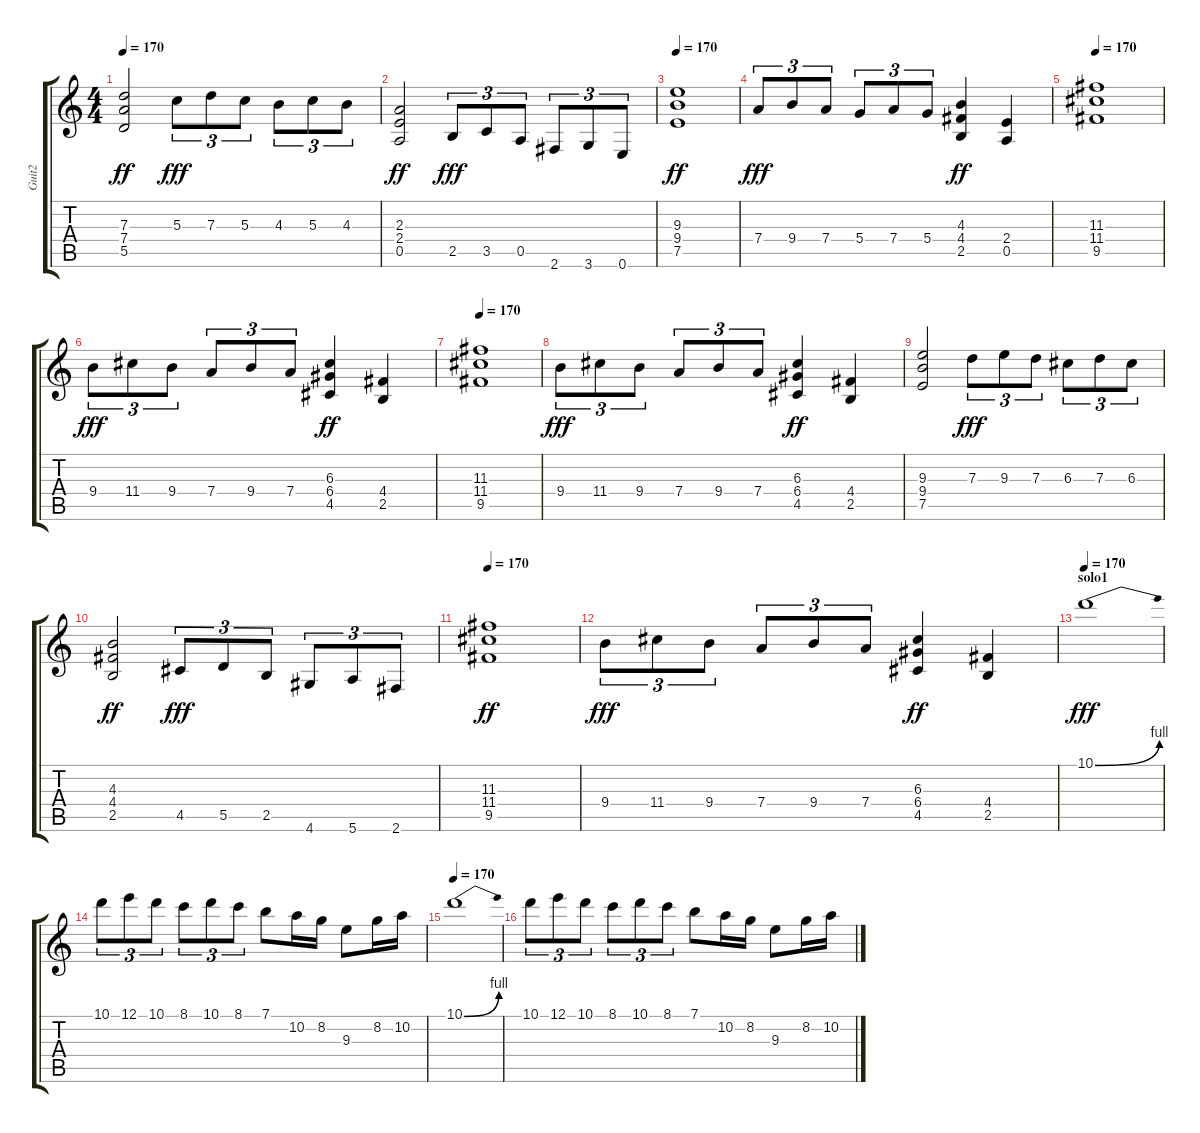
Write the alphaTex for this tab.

\track ("Guit2" "Guit2") {instrument overdrivenguitar}
\staff {score tabs}
\tuning (E4 B3 G3 D3 A2 E2) {hide}
\ts (4 4)
\tempo 170
\clef g2
\ks c
(7.3 7.4 5.5).2{dy ff} 5.3.8{tu (3 2) dy fff} 7.3.8{tu (3 2)} 5.3.8{tu (3 2)} 4.3.8{tu (3 2)} 5.3.8{tu (3 2)} 4.3.8{tu (3 2)} |
(2.3 2.4 0.5).2{dy ff} 2.5.8{tu (3 2) dy fff} 3.5.8{tu (3 2)} 0.5.8{tu (3 2)} 2.6.8{tu (3 2)} 3.6.8{tu (3 2)} 0.6.8{tu (3 2)} |
\tempo 170
(9.3 9.4 7.5).1{dy ff volume 11 instrument overdrivenguitar} |
7.4.8{tu (3 2) dy fff} 9.4.8{tu (3 2)} 7.4.8{tu (3 2)} 5.4.8{tu (3 2)} 7.4.8{tu (3 2)} 5.4.8{tu (3 2)} (4.3 4.4 2.5).4{dy ff} (2.4 0.5).4 |
\tempo 170
(11.3 11.4 9.5).1{volume 11 instrument overdrivenguitar} |
9.4.8{tu (3 2) dy fff} 11.4.8{tu (3 2)} 9.4.8{tu (3 2)} 7.4.8{tu (3 2)} 9.4.8{tu (3 2)} 7.4.8{tu (3 2)} (6.3 6.4 4.5).4{dy ff} (4.4 2.5).4 |
\tempo 170
(11.3 11.4 9.5).1{volume 11 instrument overdrivenguitar} |
9.4.8{tu (3 2) dy fff} 11.4.8{tu (3 2)} 9.4.8{tu (3 2)} 7.4.8{tu (3 2)} 9.4.8{tu (3 2)} 7.4.8{tu (3 2)} (6.3 6.4 4.5).4{dy ff} (4.4 2.5).4 |
(9.3 9.4 7.5).2 7.3.8{tu (3 2) dy fff} 9.3.8{tu (3 2)} 7.3.8{tu (3 2)} 6.3.8{tu (3 2)} 7.3.8{tu (3 2)} 6.3.8{tu (3 2)} |
(4.3 4.4 2.5).2{dy ff} 4.5.8{tu (3 2) dy fff} 5.5.8{tu (3 2)} 2.5.8{tu (3 2)} 4.6.8{tu (3 2)} 5.6.8{tu (3 2)} 2.6.8{tu (3 2)} |
\tempo 170
(11.3 11.4 9.5).1{dy ff volume 11 instrument overdrivenguitar} |
9.4.8{tu (3 2) dy fff} 11.4.8{tu (3 2)} 9.4.8{tu (3 2)} 7.4.8{tu (3 2)} 9.4.8{tu (3 2)} 7.4.8{tu (3 2)} (6.3 6.4 4.5).4{dy ff} (4.4 2.5).4 |
\section ("" "solo1")
\tempo 170
10.1{be (bend 0 0 60 4)}.1{dy fff} |
10.1.8{tu (3 2)} 12.1.8{tu (3 2)} 10.1.8{tu (3 2)} 8.1.8{tu (3 2)} 10.1.8{tu (3 2)} 8.1.8{tu (3 2)} 7.1.8 10.2.16 8.2.16 9.3.8 8.2.16 10.2.16 |
\tempo 170
10.1{be (bend 0 0 60 4)}.1 |
10.1.8{tu (3 2)} 12.1.8{tu (3 2)} 10.1.8{tu (3 2)} 8.1.8{tu (3 2)} 10.1.8{tu (3 2)} 8.1.8{tu (3 2)} 7.1.8 10.2.16 8.2.16 9.3.8 8.2.16 10.2.16
